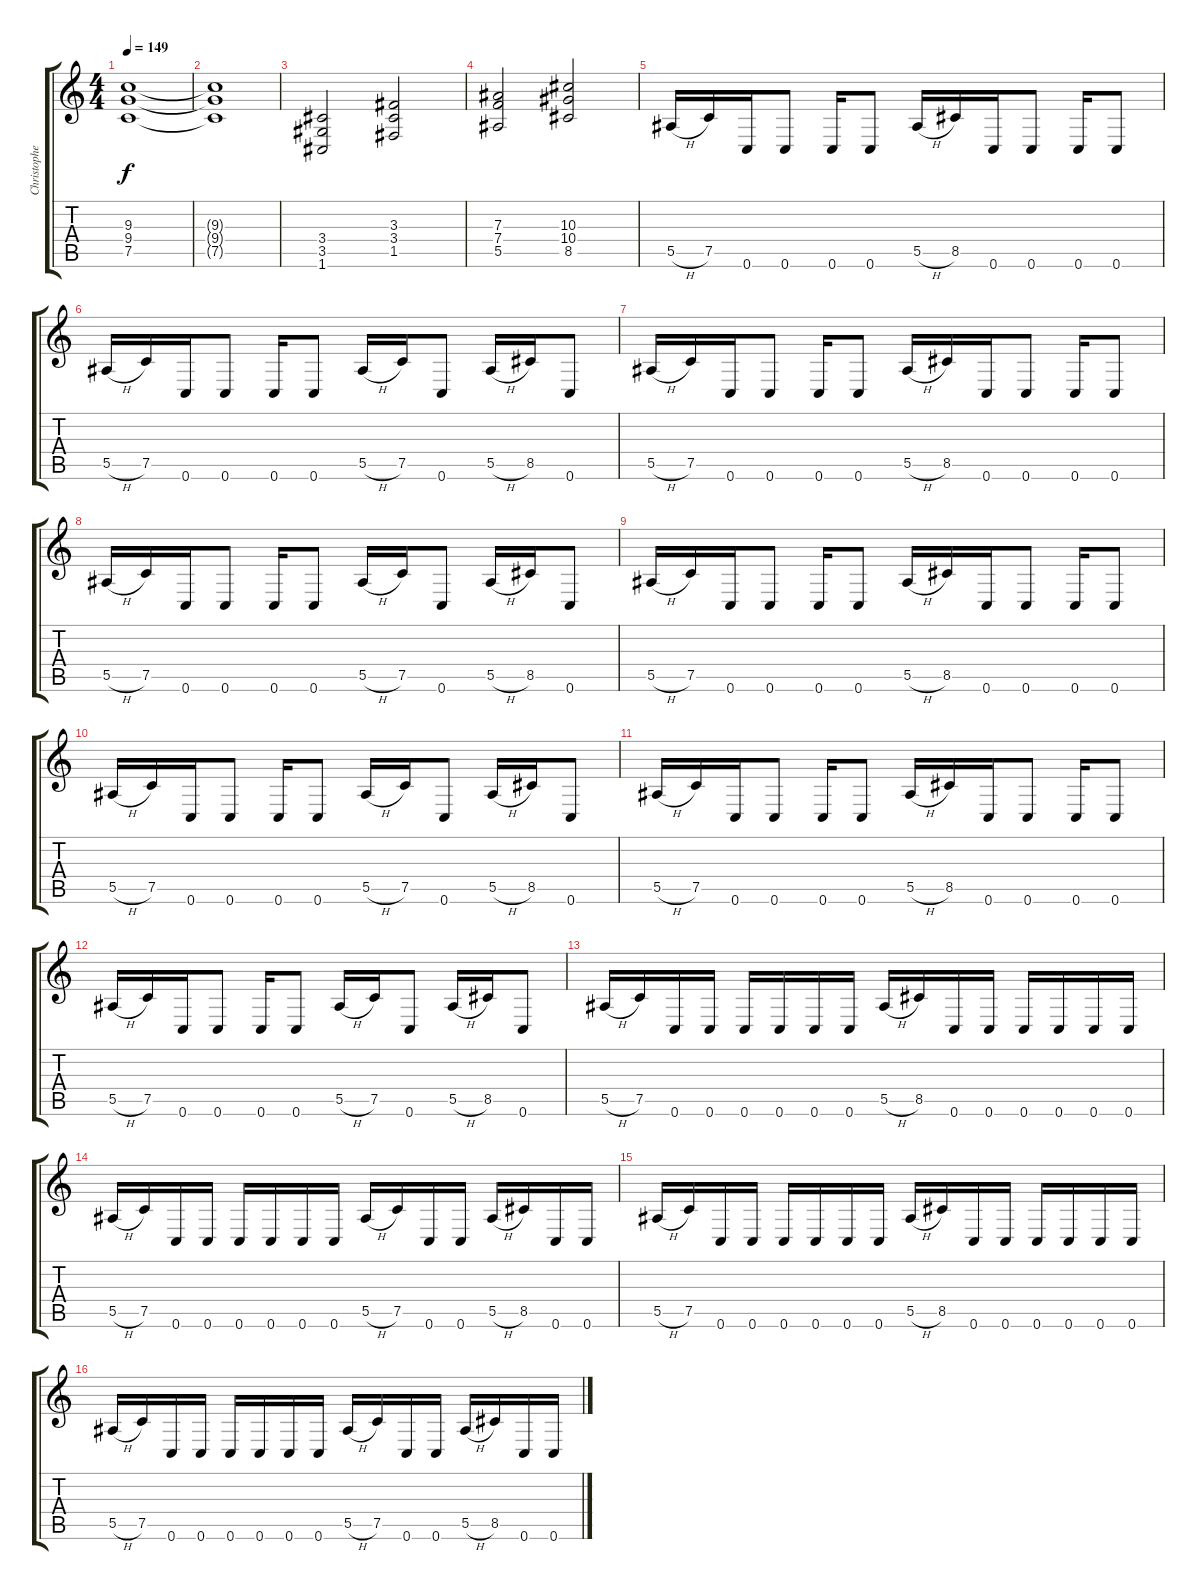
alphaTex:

\track ("Christopher Amott" "Christophe") {instrument distortionguitar}
\staff {score tabs}
\tuning (C4 G3 Eb3 Bb2 F2 C2) {hide}
\ts (4 4)
\tempo 149
\clef g2
\ks c
(9.3 9.4 7.5).1{dy f} |
(9.3{t} 9.4{t} 7.5{t}).1 |
(3.4 3.5 1.6).2 (3.3 3.4 1.5).2 |
(7.3 7.4 5.5).2 (10.3 10.4 8.5).2 |
5.5{h}.16 7.5.16 0.6.16 0.6.8 0.6.16 0.6.8 5.5{h}.16 8.5.16 0.6.16 0.6.8 0.6.16 0.6.8 |
5.5{h}.16 7.5.16 0.6.16 0.6.8 0.6.16 0.6.8 5.5{h}.16 7.5.16 0.6.8 5.5{h}.16 8.5.16 0.6.8 |
5.5{h}.16 7.5.16 0.6.16 0.6.8 0.6.16 0.6.8 5.5{h}.16 8.5.16 0.6.16 0.6.8 0.6.16 0.6.8 |
5.5{h}.16 7.5.16 0.6.16 0.6.8 0.6.16 0.6.8 5.5{h}.16 7.5.16 0.6.8 5.5{h}.16 8.5.16 0.6.8 |
5.5{h}.16 7.5.16 0.6.16 0.6.8 0.6.16 0.6.8 5.5{h}.16 8.5.16 0.6.16 0.6.8 0.6.16 0.6.8 |
5.5{h}.16 7.5.16 0.6.16 0.6.8 0.6.16 0.6.8 5.5{h}.16 7.5.16 0.6.8 5.5{h}.16 8.5.16 0.6.8 |
5.5{h}.16 7.5.16 0.6.16 0.6.8 0.6.16 0.6.8 5.5{h}.16 8.5.16 0.6.16 0.6.8 0.6.16 0.6.8 |
5.5{h}.16 7.5.16 0.6.16 0.6.8 0.6.16 0.6.8 5.5{h}.16 7.5.16 0.6.8 5.5{h}.16 8.5.16 0.6.8 |
5.5{h}.16 7.5.16 0.6.16 0.6.16 0.6.16 0.6.16 0.6.16 0.6.16 5.5{h}.16 8.5.16 0.6.16 0.6.16 0.6.16 0.6.16 0.6.16 0.6.16 |
5.5{h}.16 7.5.16 0.6.16 0.6.16 0.6.16 0.6.16 0.6.16 0.6.16 5.5{h}.16 7.5.16 0.6.16 0.6.16 5.5{h}.16 8.5.16 0.6.16 0.6.16 |
5.5{h}.16 7.5.16 0.6.16 0.6.16 0.6.16 0.6.16 0.6.16 0.6.16 5.5{h}.16 8.5.16 0.6.16 0.6.16 0.6.16 0.6.16 0.6.16 0.6.16 |
5.5{h}.16 7.5.16 0.6.16 0.6.16 0.6.16 0.6.16 0.6.16 0.6.16 5.5{h}.16 7.5.16 0.6.16 0.6.16 5.5{h}.16 8.5.16 0.6.16 0.6.16
